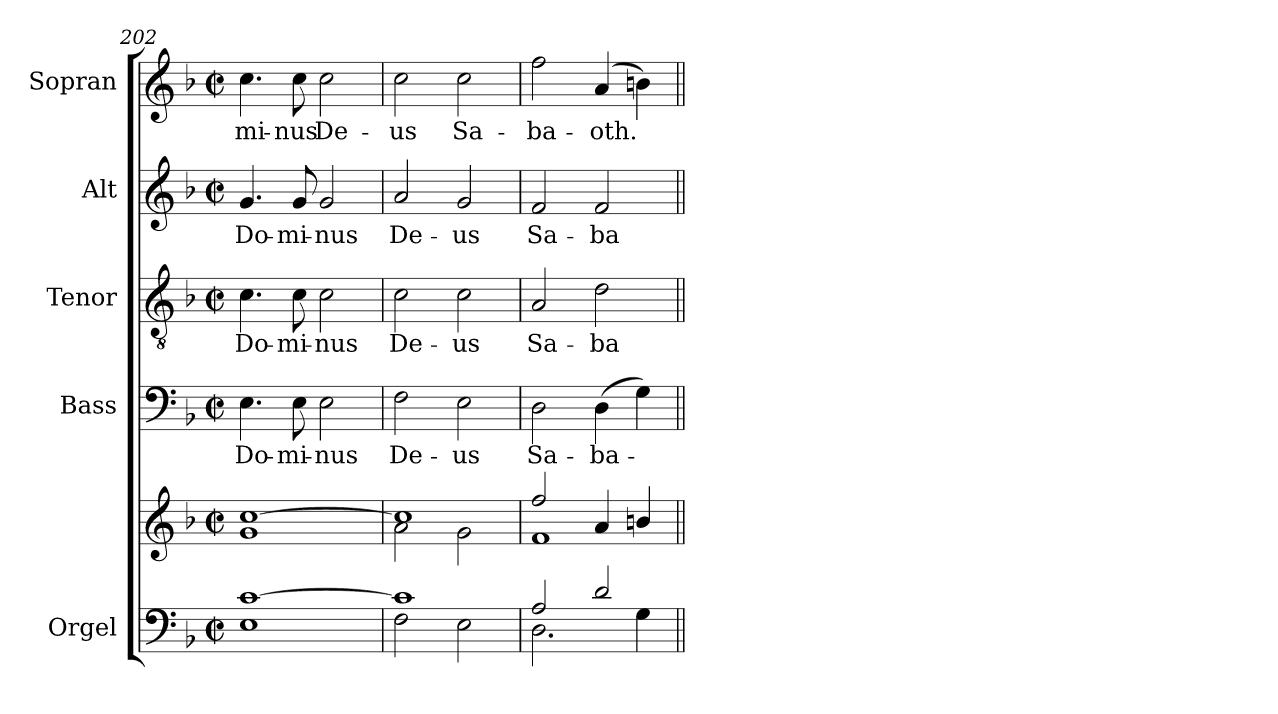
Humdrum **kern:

**kern	**kern	**kern	**text	**kern	**text	**kern	**text	**kern	**text
*part5	*part5	*part4	*part4	*part3	*part3	*part2	*part2	*part1	*part1
*staff6	*staff5	*staff4	*staff4	*staff3	*staff3	*staff2	*staff2	*staff1	*staff1
*I"Orgel	*	*I"Bass	*	*I"Tenor	*	*I"Alt	*	*I"Sopran	*
*I'Org.	*	*I'B.	*	*I'T.	*	*I'A.	*	*I'S.	*
*clefF4	*clefG2	*clefF4	*	*clefGv2	*	*clefG2	*	*clefG2	*
*k[b-]	*k[b-]	*k[b-]	*	*k[b-]	*	*k[b-]	*	*k[b-]	*
*F:	*F:	*F:	*	*F:	*	*F:	*	*F:	*
*M2/2	*M2/2	*M2/2	*	*M2/2	*	*M2/2	*	*M2/2	*
*met(c|)	*met(c|)	*met(c|)	*	*met(c|)	*	*met(c|)	*	*met(c|)	*
=202	=202	=202	=202	=202	=202	=202	=202	=202	=202
*^	*^	*	*	*	*	*	*	*	*
!	!	!	!	!	!LO:LY:b	!	!LO:LY:b	!	!LO:LY:b	!	!LO:LY:b
[>1c	1E	[>1cc	1g	4.E\	Do-	4.c\	Do-	4.g/	Do-	4.cc\	-mi-
!	!	!	!	!	!LO:LY:b	!	!LO:LY:b	!	!LO:LY:b	!	!LO:LY:b
.	.	.	.	8E\	-mi-	8c\	-mi-	8g/	-mi-	8cc\	-nus
!	!	!	!	!	!LO:LY:b	!	!LO:LY:b	!	!LO:LY:b	!	!LO:LY:b
.	.	.	.	2E\	-nus	2c\	-nus	2g/	-nus	2cc\	De-
=203	=203	=203	=203	=203	=203	=203	=203	=203	=203	=203	=203
!	!	!	!	!	!LO:LY:b	!	!LO:LY:b	!	!LO:LY:b	!	!LO:LY:b
1c]	2F\	1cc]	2a\	2F\	De-	2c\	De-	2a/	De-	2cc\	-us
!	!	!	!	!	!LO:LY:b	!	!LO:LY:b	!	!LO:LY:b	!	!LO:LY:b
.	2E\	.	2g\	2E\	-us	2c\	-us	2g/	-us	2cc\	Sa-
=204	=204	=204	=204	=204	=204	=204	=204	=204	=204	=204	=204
!	!	!	!	!	!LO:LY:b	!	!LO:LY:b	!	!LO:LY:b	!	!LO:LY:b
2A/	2.D\	2ff/	1f	2D\	Sa-	2A/	Sa-	2f/	Sa-	2ff\	-ba-
!	!	!	!	!	!LO:LY:b	!	!LO:LY:b	!	!LO:LY:b	!	!LO:LY:b
2d/	.	4a/	.	(>4D\	-ba-	2d\	-ba-	2f/	-ba-	(4a/	-oth.
.	4G\	4bn/	.	4G\)	.	.	.	.	.	4bn\)	.
*v	*v	*	*	*	*	*	*	*	*	*	*
*	*v	*v	*	*	*	*	*	*	*	*
=||	=||	=||	=||	=||	=||	=||	=||	=||	=||
*-	*-	*-	*-	*-	*-	*-	*-	*-	*-
